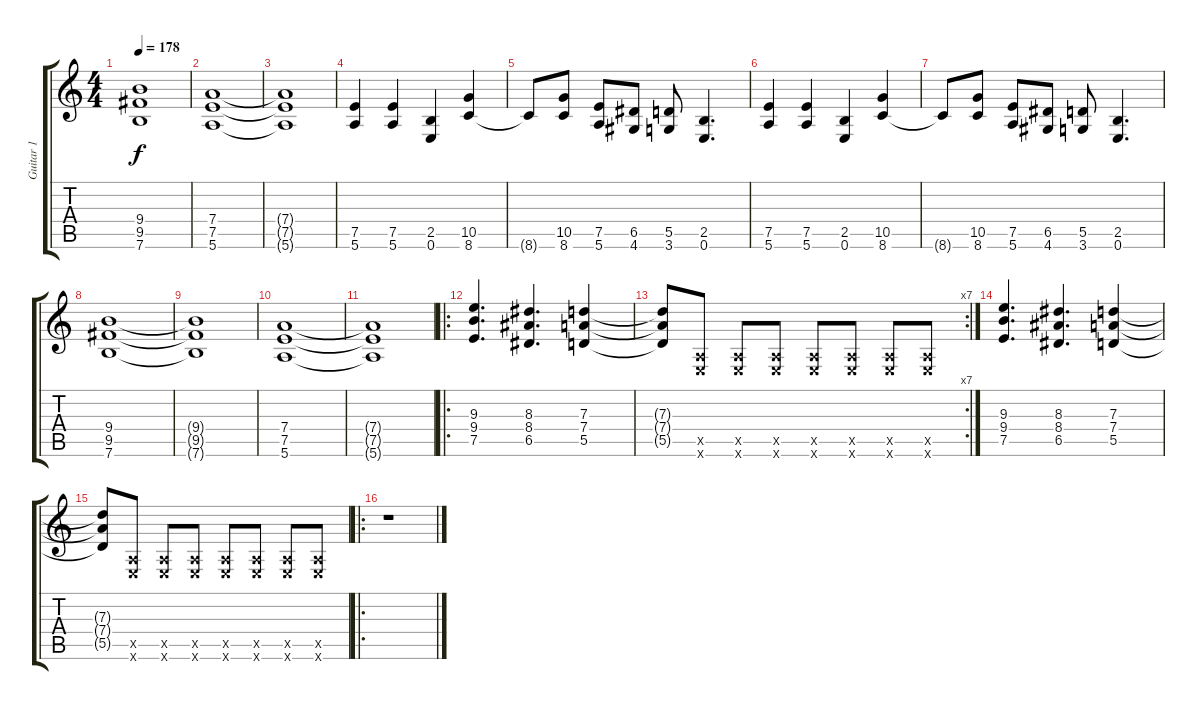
\track ("Guitar 1" "Guitar 1") {instrument distortionguitar}
\staff {score tabs}
\tuning (E4 B3 G3 D3 A2 E2) {hide}
\ts (4 4)
\tempo 178
\clef g2
\ks c
(9.4{t} 9.5{t} 7.6{t}).1{dy f} |
(7.4 7.5 5.6).1 |
(7.4{t} 7.5{t} 5.6{t}).1 |
(7.5 5.6).4 (7.5 5.6).4 (2.5 0.6).4 (10.5 8.6).4 |
8.6{t}.8 (10.5 8.6).8 (7.5 5.6).8 (6.5 4.6).8 (5.5 3.6).8 (2.5 0.6).4{d} |
(7.5 5.6).4 (7.5 5.6).4 (2.5 0.6).4 (10.5 8.6).4 |
8.6{t}.8 (10.5 8.6).8 (7.5 5.6).8 (6.5 4.6).8 (5.5 3.6).8 (2.5 0.6).4{d} |
(9.4 9.5 7.6).1 |
(9.4{t} 9.5{t} 7.6{t}).1 |
(7.4 7.5 5.6).1 |
(7.4{t} 7.5{t} 5.6{t}).1 |
\ro
(9.3 9.4 7.5).4{d} (8.3 8.4 6.5).4{d} (7.3 7.4 5.5).4 |
\rc 7
(7.3{t} 7.4{t} 5.5{t}).8 (0.5{x} 0.6{x}).8 (0.5{x} 0.6{x}).8 (0.5{x} 0.6{x}).8 (0.5{x} 0.6{x}).8 (0.5{x} 0.6{x}).8 (0.5{x} 0.6{x}).8 (0.5{x} 0.6{x}).8 |
(9.3 9.4 7.5).4{d} (8.3 8.4 6.5).4{d} (7.3 7.4 5.5).4 |
(7.3{t} 7.4{t} 5.5{t}).8 (0.5{x} 0.6{x}).8 (0.5{x} 0.6{x}).8 (0.5{x} 0.6{x}).8 (0.5{x} 0.6{x}).8 (0.5{x} 0.6{x}).8 (0.5{x} 0.6{x}).8 (0.5{x} 0.6{x}).8 |
\ro
r.1
